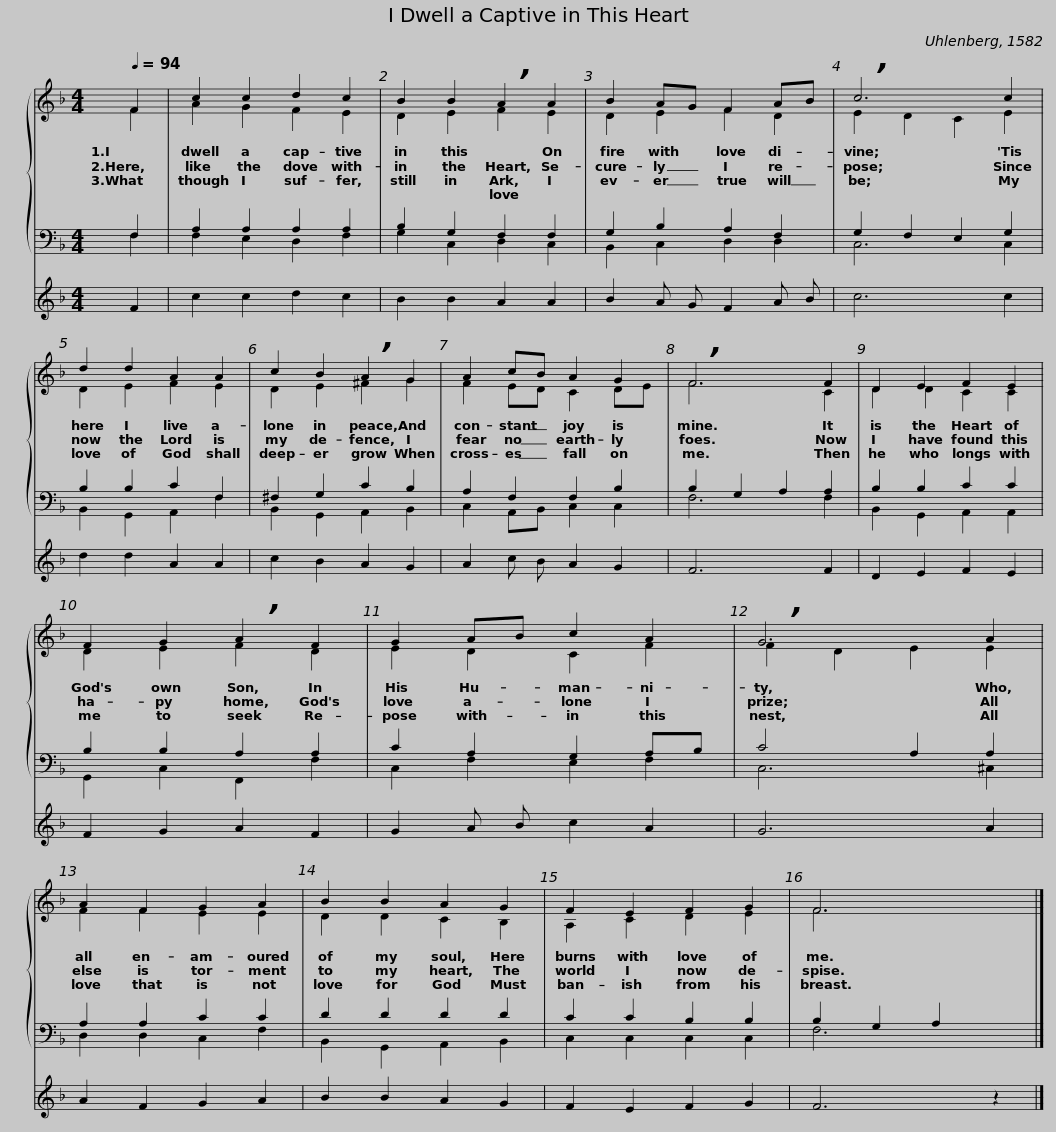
X:1
%%score { ( 1 2 ) | ( 3 4 ) } 5
L:1/8
Q:1/4=94
M:4/4
I:linebreak $
K:F
V:1 treble
V:2 treble
V:3 bass
V:4 bass
V:5 treble
V:1
 F2 | c2 c2 d2 c2 | B2 B2 !breath!A2 A2 | B2 AG F2 AB | !breath!c6 c2 |$ %5
 d2 d2 A2 A2 | c2 B2 !breath!A2 G2 | A2 cB A2 G2 | !breath!F6 F2 |$ D2 E2 F2 E2 | %10
 F2 G2 !breath!A2 F2 | G2 AB c2 A2 | !breath!G6 A2 |$ A2 F2 G2 A2 | B2 B2 A2 G2 | %15
 F2 E2 F2 G2 | F6 x2 |] %17
V:2
 F2 | A2 G2 F2 E2 | D2 E2 F2 E2 | D2 E2 F2 D2 | E2 D2 C2 E2 |$ %5
 D2 E2 F2 E2 | D2 E2 ^F2 G2 | F2 ED C2 DE | F6 C2 |$ D2 D2 C2 C2 | %10
 D2 E2 F2 D2 | E2 D2 C2 F2 | F2 D2 E2 E2 |$ F2 F2 E2 E2 | D2 D2 C2 B,2 | %15
 A,2 C2 D2 E2 | F6 x2 |] %17
V:3
 F,2 | A,2 A,2 A,2 A,2 | B,2 G,2 F,2 F,2 | G,2 B,2 A,2 F,2 | G,2 F,2 E,2 G,2 |$ %5
 B,2 B,2 C2 F,2 | ^F,2 G,2 C2 B,2 | A,2 F,2 F,2 B,2 | B,2 G,2 A,2 A,2 |$ B,2 B,2 C2 C2 | %10
 B,2 B,2 A,2 A,2 | C2 A,2 G,2 A,B, | C4 A,2 A,2 |$ A,2 A,2 C2 C2 | D2 D2 D2 D2 | %15
 C2 C2 B,2 B,2 | B,2 G,2 A,2 x2 |] %17
V:4
 F,2 | F,2 E,2 D,2 F,2 | G,2 C,2 D,2 C,2 | B,,2 C,2 D,2 D,2 | C,6 C,2 |$ %5
 B,,2 G,,2 A,,2 F,2 | B,,2 G,,2 A,,2 B,,2 | C,2 A,,B,, C,2 C,2 | F,6 F,2 |$ B,,2 G,,2 A,,2 A,,2 | %10
 G,,2 C,2 F,,2 F,2 | C,2 F,2 E,2 F,2 | C,6 ^C,2 |$ D,2 D,2 C,2 F,2 | B,,2 G,,2 A,,2 B,,2 | %15
 C,2 C,2 C,2 C,2 | F,6 x2 |] %17
V:5
 F2 | c2 c2 d2 c2 | B2 B2 A2 A2 | B2 A G F2 A B | c6 c2 |$ %5
 d2 d2 A2 A2 | c2 B2 A2 G2 | A2 c B A2 G2 | F6 F2 |$ D2 E2 F2 E2 | %10
 F2 G2 A2 F2 | G2 A B c2 A2 | G6 A2 |$ A2 F2 G2 A2 | B2 B2 A2 G2 | %15
 F2 E2 F2 G2 | F6 z2 |] %17
